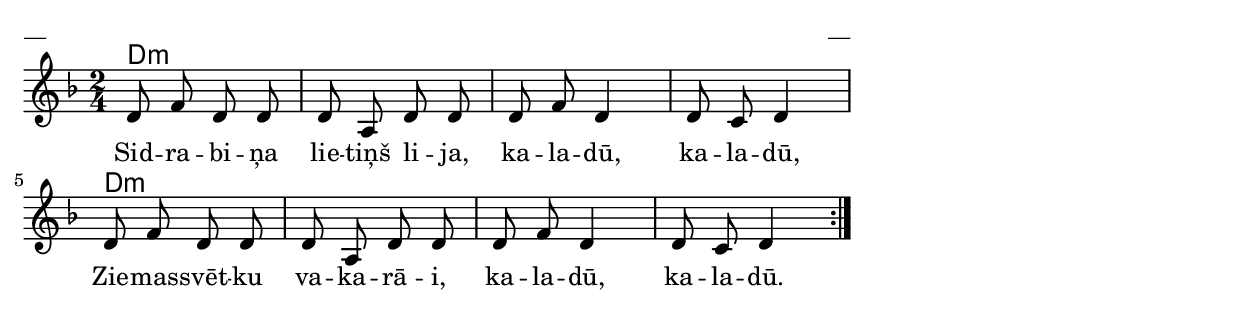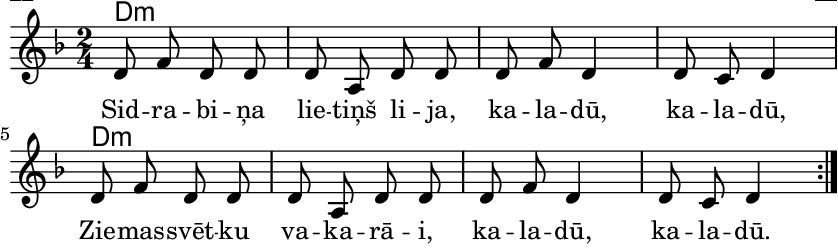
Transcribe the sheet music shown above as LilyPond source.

\version "2.13.18"
#(ly:set-option 'crop #t)

%\header {
%    title = "Sidrabiņa lietiņš lija"
%} 
\paper {
line-width = 14\cm
left-margin = 0.4\cm
between-system-padding = 0.1\cm
between-system-space = 0.1\cm
}
\layout {
indent = #0
ragged-last = ##f
}

chordsA = \chordmode {
\time 2/4
d2:m | d2:m | d2:m | d2:m | 
d2:m | d2:m | d2:m | d2:m | 
}



voiceA = \relative c' {
\clef "treble"
\key d \minor
\time 2/4
\repeat volta 2 {
d8 f d d  | d8 a d d | d8 f d4 | d8 c d4 | d8 f d d | d8 a d d | d8 f d4 | d8 c d4
}
} 

lyricA = \lyricmode {
Sid -- ra -- bi -- ņa lie -- tiņš li -- ja, ka -- la -- dū, ka -- la -- dū, 
Zie -- mas -- svēt -- ku va -- ka -- rā -- i, ka -- la -- dū, ka -- la -- dū.
}


fullScore = <<
\new ChordNames { 
\set chordChanges = ##t
\chordsA 
}
\new Staff {
<<
\new Voice = "voiceA" { \oneVoice \autoBeamOff \voiceA }
\new Lyrics \lyricsto "voiceA" \lyricA
>>
}
>>

\score {
\fullScore
\header { piece = "__" opus = "__" }
}
\markup { \with-color #(x11-color 'white) \sans \smaller "__" }
\score {
\unfoldRepeats
\fullScore
\midi {
\context { \Staff \remove "Staff_performer" }
\context { \Voice \consists "Staff_performer" }
}
}


